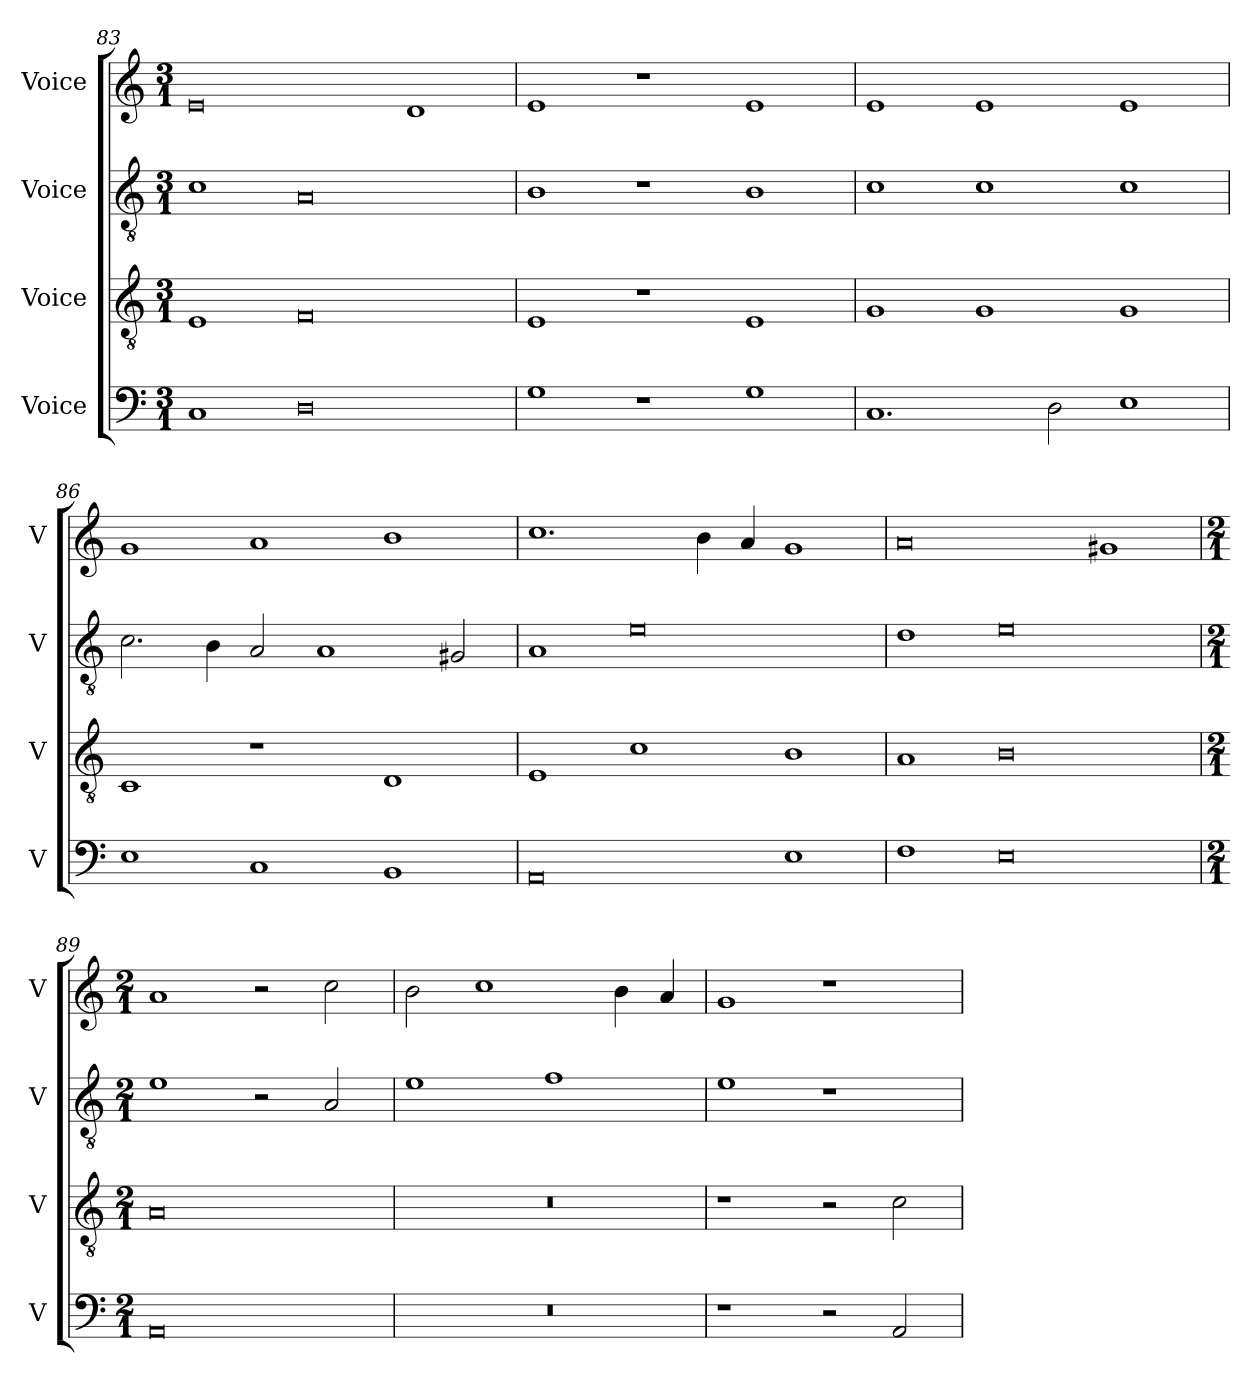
**kern	**kern	**kern	**kern
*part4	*part3	*part2	*part1
*staff4	*staff3	*staff2	*staff1
*I"Voice	*I"Voice	*I"Voice	*I"Voice
*I'V	*I'V	*I'V	*I'V
*clefF4	*clefGv2	*clefGv2	*clefG2
*k[]	*k[]	*k[]	*k[]
*M3/1	*M3/1	*M3/1	*M3/1
=83	=83	=83	=83
1C	1E	1c	0e
0D	0F	0A	.
.	.	.	1d
!!LO:LB:g=z
=84	=84	=84	=84
1G	1E	1B	1e
1r	1r	1r	1r
1G	1E	1B	1e
=85	=85	=85	=85
1.C	1G	1c	1e
.	1G	1c	1e
2D\	.	.	.
1E	1G	1c	1e
=86	=86	=86	=86
1E	1C	2.c\	1g
.	.	4B\	.
1C	1r	2A/	1a
.	.	1A	.
1BB	1D	.	1b
.	.	2G#X/	.
!!LO:PB:g=z
=87	=87	=87	=87
0AA	1E	1A	1.cc
.	1c	0e	.
.	.	.	4b\
.	.	.	4a/
1E	1B	.	1g
=88	=88	=88	=88
1F	1A	1d	0a
0E	0B	0e	.
.	.	.	1g#X
=89	=89	=89	=89
*M2/1	*M2/1	*M2/1	*M2/1
0AA	0A	1e	1a
.	.	2r	2r
.	.	2A/	2cc\
!!LO:LB:g=z
=90	=90	=90	=90
0r	0r	1e	2b\
.	.	.	1cc
.	.	1f	.
.	.	.	4b\
.	.	.	4a/
=91	=91	=91	=91
1r	1r	1e	1g
2r	2r	1r	1r
2AA/	2c\	.	.
=	=	=	=
*-	*-	*-	*-
